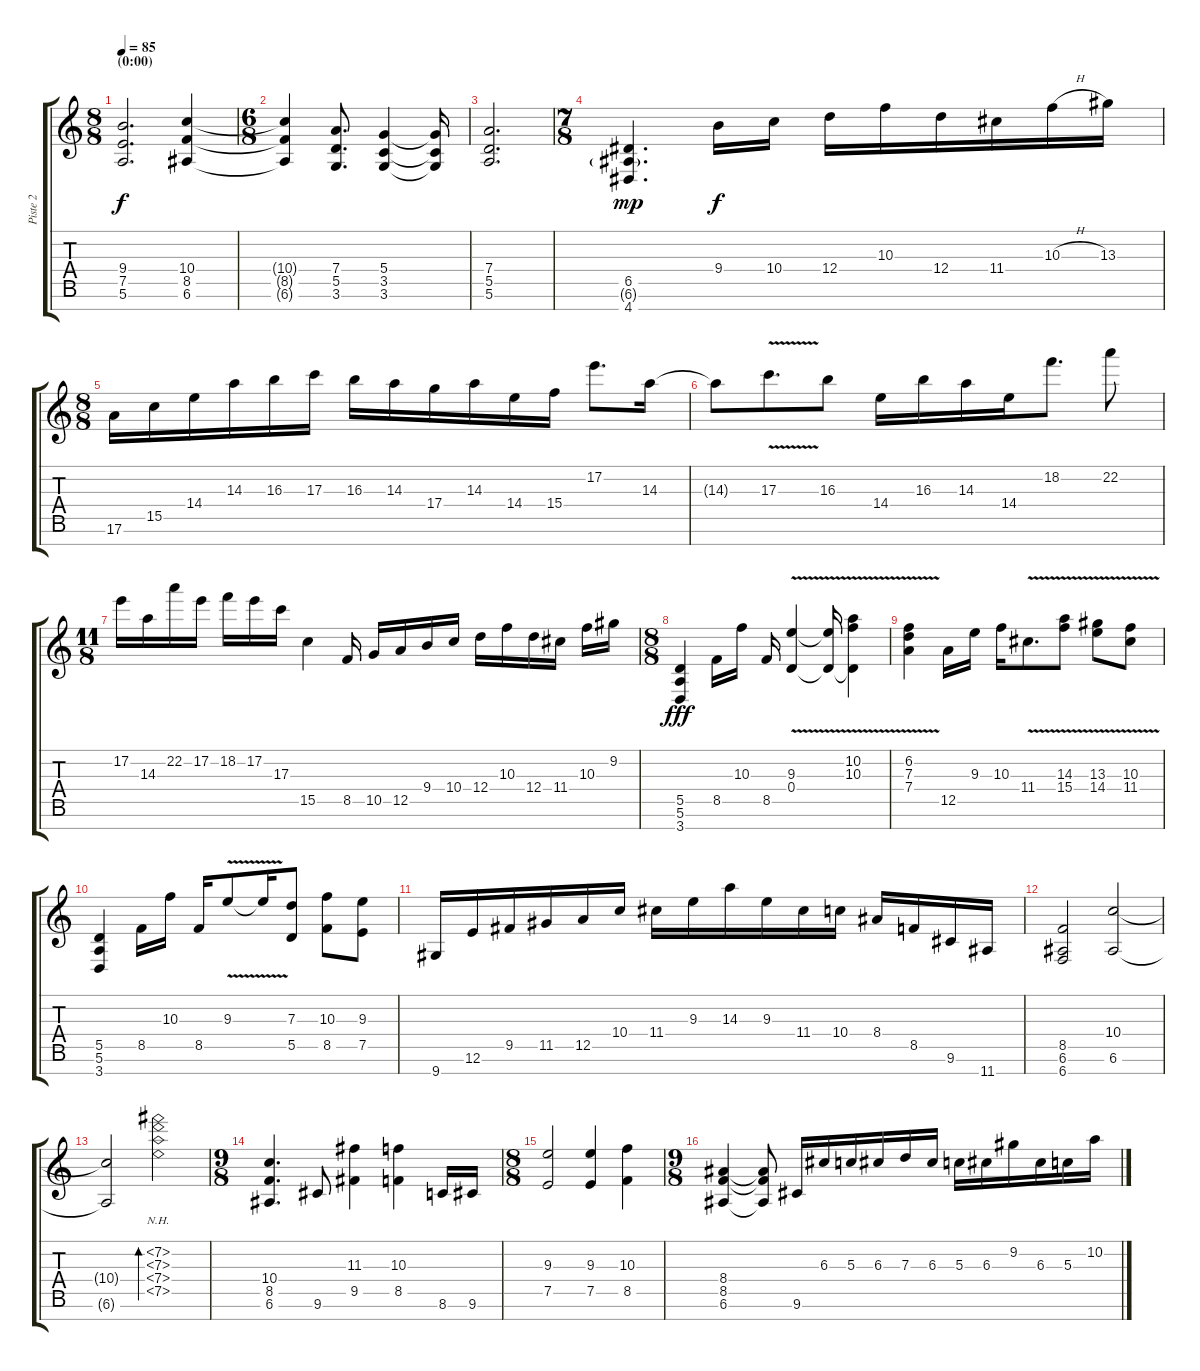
\track ("Piste 2" "Piste 2") {instrument acousticguitarnylon}
\staff {score tabs}
\tuning (E4 B3 G3 D3 A2 E2 B1) {hide}
\ts (8 8)
\section ("" "(0:00)")
\tempo 85
\clef g2
\ks c
(9.4 7.5 5.6).2{d dy f instrument acousticguitarnylon} (10.4 8.5 6.6).4 |
\ts (6 8)
(10.4{t} 8.5{t} 6.6{t}).4 (7.4 5.5 3.6).8{d} (5.4 3.5 3.6).4 (5.4{t} 3.5{t} 3.6{t}).16 |
(7.4 5.5 5.6).2{d} |
\ts (7 8)
(6.5 6.6{g} 4.7).4{d dy mp} 9.4.16{dy f} 10.4.16 12.4.16 10.3.16 12.4.16 11.4.16 10.3{h}.16 13.3.16 |
\ts (8 8)
17.6.16 15.5.16 14.4.16 14.3.16 16.3.16 17.3.16 16.3.16 14.3.16 17.4.16 14.3.16 14.4.16 15.4.16 17.2.8{d} 14.3.16 |
14.3{t}.8 17.3{v}.8{d} 16.3.8 14.4.16 16.3.16 14.3.16 14.4.16 18.2.8{d} 22.2.8 |
\ts (11 8)
17.2.16 14.3.16 22.2.16 17.2.16 18.2.16 17.2.16 17.3.16 15.5.4 8.5.16 10.5.16 12.5.16 9.4.16 10.4.16 12.4.16 10.3.16 12.4.16 11.4.16 10.3.16 9.2.16 |
\ts (8 8)
(5.5 5.6 3.7).4{dy fff} 8.5.16 10.3.16 8.5.16 (9.3{v} 0.4{v}).4 (9.3{t} 0.4{t}).16 (10.2{v} 10.3{v} 0.4{v t}).4 |
(6.2{v} 7.3{v} 7.4{v}).4 12.5.16 9.3.16 10.3.16 11.4{v}.8{d} (14.3{v} 15.4{v}).8 (13.3{v} 14.4{v}).8 (10.3{v} 11.4{v}).8 |
(5.5 5.6 3.7).4 8.5.16 10.3.16 8.5.16 9.3{v}.8 9.3{t}.16 (7.3 5.5).8 (10.3 8.5).8 (9.3 7.5).8 |
9.7.16 12.6.16 9.5.16 11.5.16 12.5.16 10.4.16 11.4.16 9.3.16 14.3.16 9.3.16 11.4.16 10.4.16 8.4.16 8.5.16 9.6.16 11.7.16 |
(8.5 6.6 6.7).2 (10.4 6.6).2 |
(10.4{t} 6.6{t}).2 (7.2{nh} 7.3{nh} 7.4{nh} 7.5{nh}).2{bd 30} |
\ts (9 8)
(10.4 8.5 6.6).4{d} 9.6.8 (11.3 9.5).4 (10.3 8.5).4 8.6.16 9.6.16 |
\ts (8 8)
(9.3 7.5).2 (9.3 7.5).4 (10.3 8.5).4 |
\ts (9 8)
(8.4 8.5 6.6).4 (8.4{t} 8.5{t} 6.6{t}).8 9.6.16 6.3.16 5.3.16 6.3.16 7.3.16 6.3.16 5.3.16 6.3.16 9.2.16 6.3.16 5.3.16 10.2.16
